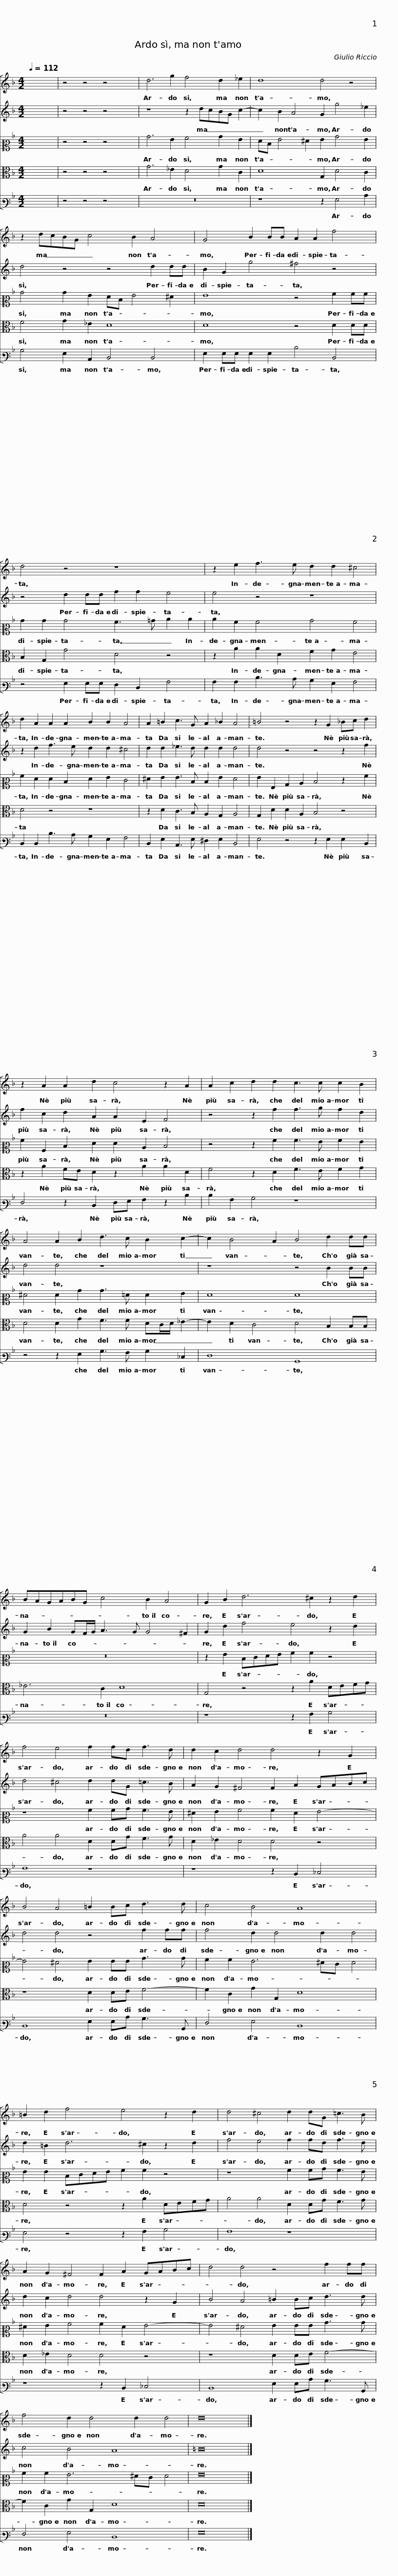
X:1
%%score [ 1 2 3 4 5 ]
L:1/8
Q:1/4=112
M:4/2
I:linebreak $
K:F
V:1 treble
V:2 treble
V:3 alto2
V:4 alto
V:5 bass3
V:1
 x16 | z4 z4 z4 x4 | d6 g2 f4 d2 _e2 | d8 d4 z4 | z2 dcBG c4 B2 A4 |$ %5
 G4 B2 BB A2 A2 f4 | d4 z4 z8 | z2 e2 f3 e d2 d2 ^c4 |$ d2 A2 A2 A2 B2 B2 A4 | A2 =B2 c3 G A2 _B2 A4 | %10
 =B4 z4 z2 G2 _Bc d2 |$ z2 A2 A2 d2 c4 z2 A2 | A2 c2 d2 d2 c3 c c2 B2 | A4 A2 B2 d3 c B2 c2- |$ c2 B4 A2 B4 d2 dd | %15
 BAGABG c4 B2 A4 | G2 B2 d6 ^c2 z2 d2 |$ f4 e4 f2 fd f3 d | d2 c2 d4 d4 z2 G2 | B4 A4 =B2 Bc d3 d |$ %20
 c4 B4 A8 | =B2 d2 f4 e4 z2 d2 | d4 ^c4 d2 dG =c3 B |$ A2 G2 ^F4 F2 A2 GABc | d4 d4 z4 f2 ff | %25
 f4 d2 d4 d2 d4 | d16 |] %27
V:2
 x16 | z4 z4 z4 x4 | z8 z2 dcBG c2- | c2 B2 A4 G2 g4 _e2 | d4 z4 z4 d2 dd |$ %5
 B2 G2 g4 ^f4 z4 | z4 d2 dd f2 f2 e4 | e4 z4 z8 |$ z2 d2 f3 e d2 d2 ^c4 | d2 d2 _e3 d d2 d2 d4 | %10
 d4 z4 z4 z2 f2 |$ f2 c2 d2 A2 A2 E2 F4 | z4 z2 f2 f3 g f2 d2 | d4 d4 z8 |$ z8 z4 B2 BB | %15
 G2 B2 GF/G/ A3 G G4 ^F2 | G2 d2 f4 e4 z2 d2 |$ d4 ^c4 d2 dG =c3 B | A2 G2 ^F4 F2 A2 GABc | d4 d4 z4 f2 ff |$ %20
 f4 d2 d4 d2 d4 | d2 =B2 d6 ^c2 z2 d2 | f4 e4 f2 fd f3 d |$ d2 c2 d4 d4 z2 G2 | B4 A4 =B2 Bc d3 d | %25
 c4 B4 A8 | =B16 |] %27
V:3
 x16 | z4 z4 z4 x4 | B6 G2 A4 B2 G2 | FD G4 ^F2 G2 B4 G2 | B4 B2 G2 FD G4 ^F2 |$ %5
 G8 z4 A2 AA | B2 B2 B4 A3 =B c2 c2 | c2 A2 A4 B4 A4 |$ A2 F2 F2 D2 F2 G2 E4 | ^F2 G2 G3 D D2 G2 F4 | %10
 G2 G,2 B,2 C2 D4 z2 A2 |$ A2 A,2 D2 F2 F2 C2 D4 | z4 z2 A2 A3 G A2 G2 | ^F4 F2 B2 B3 =F F2 G2 |$ F8 F8 | %15
 z16 | z2 G2 DEFG A2 A2 z4 |$ z8 A2 AB A3 G | ^F2 G2 A4 A2 F2 G4- | G4 ^F4 G2 GG B3 B |$ %20
 A2 A2 G6 ^FE F4 | G2 G2 DEFG A2 A2 z4 | z8 A2 AB A3 G |$ ^F2 G2 A4 A2 F2 G4- | G4 ^F4 G2 GG B3 B | %25
 A2 A2 G6 ^FE F4 | G16 |] %27
V:4
 x16 | z4 z4 z4 x4 | G6 _E2 D4 G2 C2 | D8 G,2 D4 C2 | F4 G2 _E2 D8 |$ %5
 D8 z4 D2 DD | B,2 G,2 G4 D4 z4 | z2 A2 A2 D2 F2 G2 E4 |$ D4 z4 z8 | z2 D2 C3 B, A,2 G,2 A,4 | %10
 G,2 D2 D2 A,2 B,4 z4 |$ z2 A2 FE D2 z2 A2 A2 D2 | F4 z2 D2 F3 E F2 G2 | D4 D2 G2 F3 F DC/D/ _E2- |$ E2 D2 C4 D4 B,2 B,B, | %15
 _E6 C2 D8 | G,4 z4 z2 A2 DEFG |$ A4 A4 D2 DG F3 G | D2 _E2 D4 D4 z4 | z8 D2 DE F4- |$ %20
 F2 C2 G2 G,2 D8 | D4 z4 z2 A2 DEFG | A4 A4 D2 DG F3 G |$ D2 _E2 D4 D4 z4 | z8 D2 DE F4- | %25
 F2 C2 G2 G,2 D8 | D16 |] %27
V:5
 x16 | z4 z4 z4 x4 | z16 | z8 z2 G,4 C2 | B,4 G,2 C,2 D,4 D,4 |$ %5
 G,2 G,G, G,2 G,2 D4 D,4 | z4 G,2 G,G, F,2 D,2 A,4 | A,2 A,2 D3 C B,2 G,2 A,4 |$ D,2 D,2 D3 C B,2 G,2 A,4 | D,2 G,2 C,3 G, ^F,2 G,2 D,4 | %10
 G,4 z4 z2 G,2 G,2 D,2 |$ F,4 z2 D,2 F,G, A,2 z2 D2 | D2 A,2 B,4 z8 | z4 z2 G,2 B,3 A, B,2 _E,2 |$ F,8 B,,8 | %15
 z16 | z8 z2 A,2 B,4 |$ A,8 z8 | z8 z2 D,2 _E,4 | D,8 G,2 G,C B,3 B,, |$ %20
 F,4 G,4 D,8 | G,4 z4 z2 A,2 B,4 | A,8 z8 |$ z8 z2 D,2 _E,4 | D,8 G,2 G,C B,3 B,, | %25
 F,4 G,4 D,8 | G,16 |] %27
